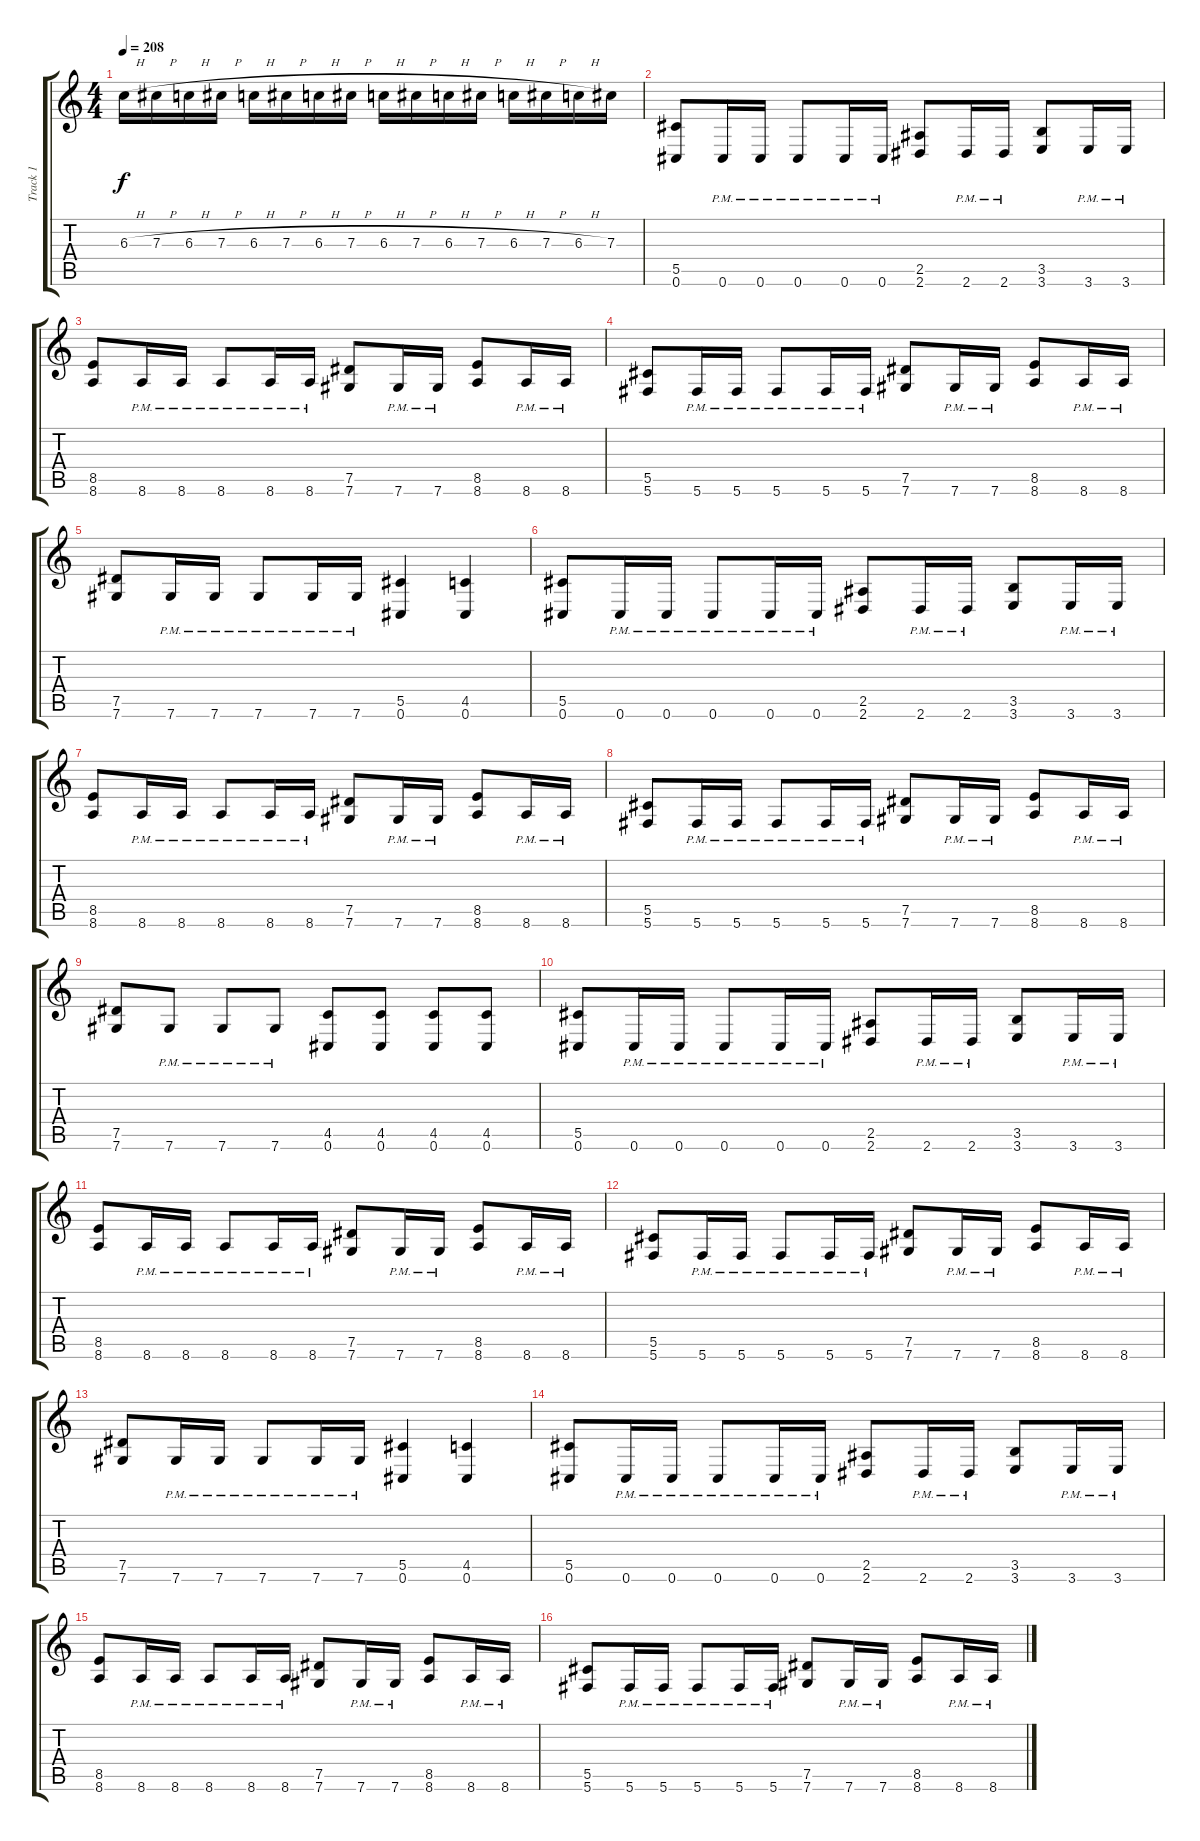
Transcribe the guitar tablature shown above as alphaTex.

\track ("Track 1" "Track 1") {instrument distortionguitar}
\staff {score tabs}
\tuning (Eb4 Bb3 Gb3 Db3 Ab2 Db2) {hide}
\ts (4 4)
\tempo 208
\clef g2
\ks c
6.3{h}.16{dy f} 7.3{h}.16 6.3{h}.16 7.3{h}.16 6.3{h}.16 7.3{h}.16 6.3{h}.16 7.3{h}.16 6.3{h}.16 7.3{h}.16 6.3{h}.16 7.3{h}.16 6.3{h}.16 7.3{h}.16 6.3{h}.16 7.3.16 |
(5.5 0.6).8 0.6{pm}.16 0.6{pm}.16 0.6{pm}.8 0.6{pm}.16 0.6{pm}.16 (2.5 2.6).8 2.6{pm}.16 2.6{pm}.16 (3.5 3.6).8 3.6{pm}.16 3.6{pm}.16 |
(8.5 8.6).8 8.6{pm}.16 8.6{pm}.16 8.6{pm}.8 8.6{pm}.16 8.6{pm}.16 (7.5 7.6).8 7.6{pm}.16 7.6{pm}.16 (8.5 8.6).8 8.6{pm}.16 8.6{pm}.16 |
(5.5 5.6).8 5.6{pm}.16 5.6{pm}.16 5.6{pm}.8 5.6{pm}.16 5.6{pm}.16 (7.5 7.6).8 7.6{pm}.16 7.6{pm}.16 (8.5 8.6).8 8.6{pm}.16 8.6{pm}.16 |
(7.5 7.6).8 7.6{pm}.16 7.6{pm}.16 7.6{pm}.8 7.6{pm}.16 7.6{pm}.16 (5.5 0.6).4 (4.5 0.6).4 |
(5.5 0.6).8 0.6{pm}.16 0.6{pm}.16 0.6{pm}.8 0.6{pm}.16 0.6{pm}.16 (2.5 2.6).8 2.6{pm}.16 2.6{pm}.16 (3.5 3.6).8 3.6{pm}.16 3.6{pm}.16 |
(8.5 8.6).8 8.6{pm}.16 8.6{pm}.16 8.6{pm}.8 8.6{pm}.16 8.6{pm}.16 (7.5 7.6).8 7.6{pm}.16 7.6{pm}.16 (8.5 8.6).8 8.6{pm}.16 8.6{pm}.16 |
(5.5 5.6).8 5.6{pm}.16 5.6{pm}.16 5.6{pm}.8 5.6{pm}.16 5.6{pm}.16 (7.5 7.6).8 7.6{pm}.16 7.6{pm}.16 (8.5 8.6).8 8.6{pm}.16 8.6{pm}.16 |
(7.5 7.6).8 7.6{pm}.8 7.6{pm}.8 7.6{pm}.8 (4.5 0.6).8 (4.5 0.6).8 (4.5 0.6).8 (4.5 0.6).8 |
(5.5 0.6).8 0.6{pm}.16 0.6{pm}.16 0.6{pm}.8 0.6{pm}.16 0.6{pm}.16 (2.5 2.6).8 2.6{pm}.16 2.6{pm}.16 (3.5 3.6).8 3.6{pm}.16 3.6{pm}.16 |
(8.5 8.6).8 8.6{pm}.16 8.6{pm}.16 8.6{pm}.8 8.6{pm}.16 8.6{pm}.16 (7.5 7.6).8 7.6{pm}.16 7.6{pm}.16 (8.5 8.6).8 8.6{pm}.16 8.6{pm}.16 |
(5.5 5.6).8 5.6{pm}.16 5.6{pm}.16 5.6{pm}.8 5.6{pm}.16 5.6{pm}.16 (7.5 7.6).8 7.6{pm}.16 7.6{pm}.16 (8.5 8.6).8 8.6{pm}.16 8.6{pm}.16 |
(7.5 7.6).8 7.6{pm}.16 7.6{pm}.16 7.6{pm}.8 7.6{pm}.16 7.6{pm}.16 (5.5 0.6).4 (4.5 0.6).4 |
(5.5 0.6).8 0.6{pm}.16 0.6{pm}.16 0.6{pm}.8 0.6{pm}.16 0.6{pm}.16 (2.5 2.6).8 2.6{pm}.16 2.6{pm}.16 (3.5 3.6).8 3.6{pm}.16 3.6{pm}.16 |
(8.5 8.6).8 8.6{pm}.16 8.6{pm}.16 8.6{pm}.8 8.6{pm}.16 8.6{pm}.16 (7.5 7.6).8 7.6{pm}.16 7.6{pm}.16 (8.5 8.6).8 8.6{pm}.16 8.6{pm}.16 |
(5.5 5.6).8 5.6{pm}.16 5.6{pm}.16 5.6{pm}.8 5.6{pm}.16 5.6{pm}.16 (7.5 7.6).8 7.6{pm}.16 7.6{pm}.16 (8.5 8.6).8 8.6{pm}.16 8.6{pm}.16
